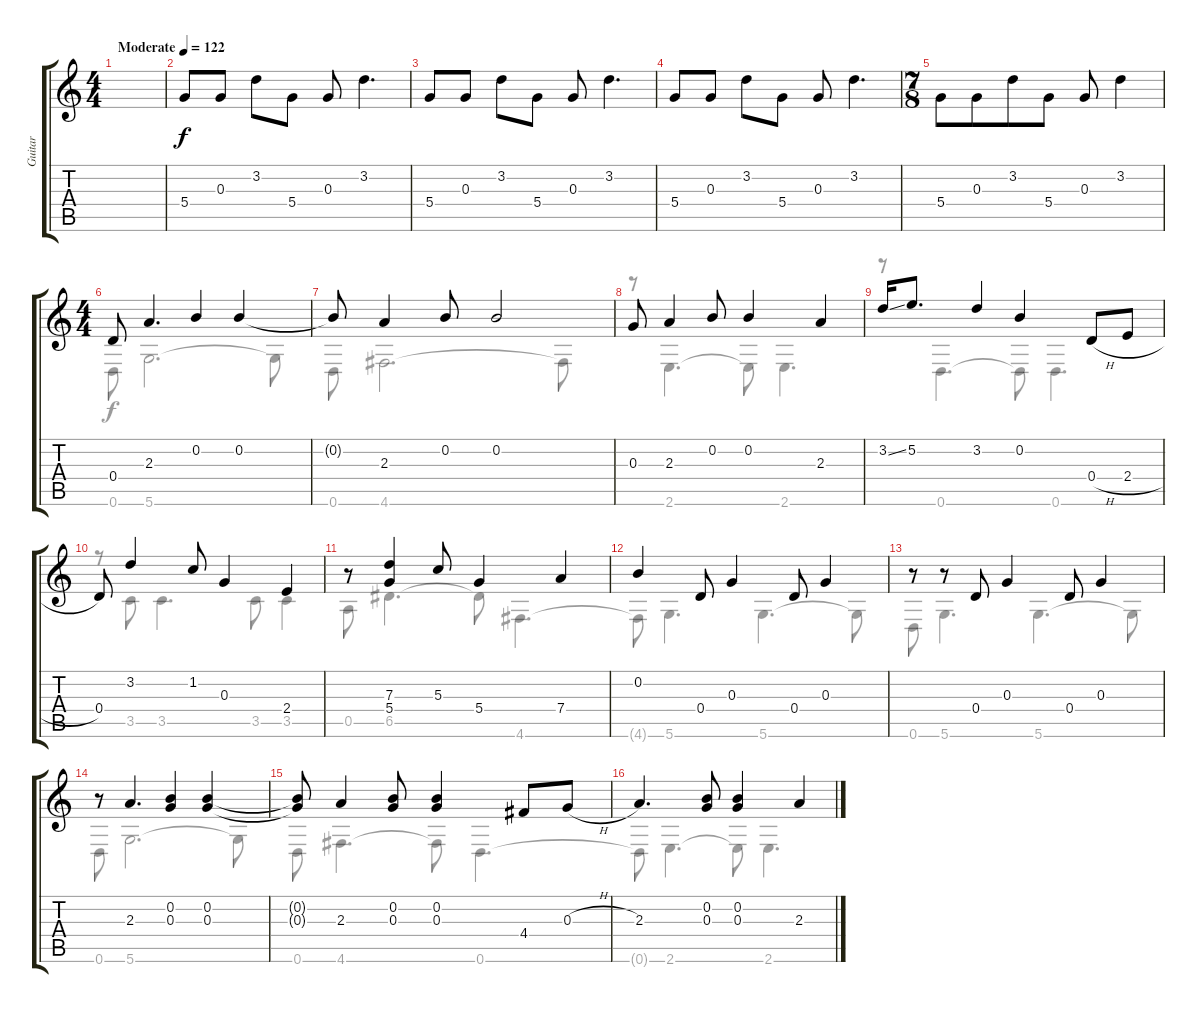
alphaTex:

\track ("Guitar" "Guitar") {instrument acousticguitarsteel}
\staff {score tabs}
\tuning (E4 B3 G3 D3 A2 D2) {hide}
\voice
\ts (4 4)
\tempo (122 "Moderate")
\clef g2
\ks c
|
5.4.8 0.3.8 3.2.8 5.4.8 0.3.8 3.2.4{d} |
5.4.8 0.3.8 3.2.8 5.4.8 0.3.8 3.2.4{d} |
5.4.8 0.3.8 3.2.8 5.4.8 0.3.8 3.2.4{d} |
\ts (7 8)
5.4.8 0.3.8 3.2.8 5.4.8 0.3.8 3.2.4 |
\ts (4 4)
0.4.8 2.3.4{d} 0.2.4 0.2.4 |
0.2{t}.8 2.3.4 0.2.8 0.2.2 |
0.3.8 2.3.4 0.2.8 0.2.4 2.3.4 |
3.2{ss}.16 5.2.8{d} 3.2.4 0.2.4 0.4{h}.8 2.4{h}.8 |
0.4.8 3.2.4 1.2.8 0.3.4 2.4.4 |
r.8 (7.3 5.4).4 5.3.8 5.4.4 7.4.4 |
0.2.4 0.4.8 0.3.4 0.4.8 0.3.4 |
r.8 r.8 0.4.8 0.3.4 0.4.8 0.3.4 |
r.8 2.3.4{d} (0.2 0.3).4 (0.2 0.3).4 |
(0.2{t} 0.3{t}).8 2.3.4 (0.2 0.3).8 (0.2 0.3).4 4.4.8 0.3{h}.8 |
2.3.4{d} (0.2 0.3).8 (0.2 0.3).4 2.3.4
\voice
\clef g2
\ottava regular
\simile none
\ks c
|
|
|
|
|
0.6.8 5.6.2{d} 5.6{t}.8 |
0.6.8 4.6.2{d} 4.6{t}.8 |
r.8 2.6.4{d} 2.6{t}.8 2.6.4{d} |
r.8 0.6.4{d} 0.6{t}.8 0.6.4{d} |
r.8 3.5.8 3.5.4{d} 3.5.8 3.5.4 |
0.5.8 6.5.4{d} 6.5{t}.8 4.6.4{d} |
4.6{t}.8 5.6.4{d} 5.6.4{d} 5.6{t}.8 |
0.6.8 5.6.4{d} 5.6.4{d} 5.6{t}.8 |
0.6.8 5.6.2{d} 5.6{t}.8 |
0.6.8 4.6.4{d} 4.6{t}.8 0.6.4{d} |
0.6{t}.8 2.6.4{d} 2.6{t}.8 2.6.4{d}
